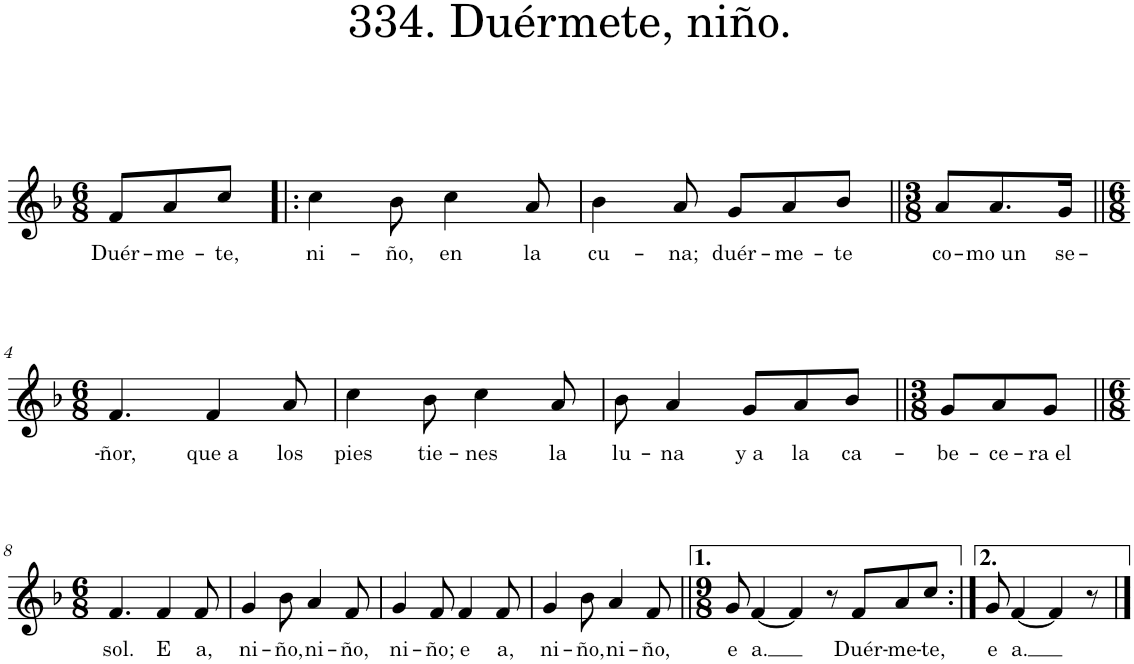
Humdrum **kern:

**kern	**text
*part1	*part1
*staff1	*staff1
*I"Piano	*
*I'Pno.	*
*clefG2	*
*k[b-]	*
*M6/8	*
=	=
!	!LO:LY:b
8f/L	Duér-
!	!LO:LY:b
8a/	-me-
!	!LO:LY:b
8cc/J	-te,
=1!|:	=1!|:
!	!LO:LY:b
4cc\	ni-
!	!LO:LY:b
8b-\	-ño,
!	!LO:LY:b
4cc\	en
!	!LO:LY:b
8a/	la
=2	=2
!	!LO:LY:b
4b-\	cu-
!	!LO:LY:b
8a/	-na;
!	!LO:LY:b
8g/L	duér-
!	!LO:LY:b
8a/	-me-
!	!LO:LY:b
8b-/J	-te
=3||	=3||
*M3/8	*
!	!LO:LY:b
8a/L	co-
!	!LO:LY:b
8.a/	-mo un
!	!LO:LY:b
16g/Jk	se-
!!LO:LB:g=z
=4||	=4||
*M6/8	*
!	!LO:LY:b
4.f/	-ñor,
!	!LO:LY:b
4f/	que a
!	!LO:LY:b
8a/	los
=5	=5
!	!LO:LY:b
4cc\	pies
!	!LO:LY:b
8b-\	tie-
!	!LO:LY:b
4cc\	-nes
!	!LO:LY:b
8a/	la
=6	=6
!	!LO:LY:b
8b-\	lu-
!	!LO:LY:b
4a/	-na
!	!LO:LY:b
8g/L	y a
!	!LO:LY:b
8a/	la
!	!LO:LY:b
8b-/J	ca-
=7||	=7||
*M3/8	*
!	!LO:LY:b
8g/L	-be-
!	!LO:LY:b
8a/	-ce-
!	!LO:LY:b
8g/J	-ra el
!!LO:LB:g=z
=8||	=8||
*M6/8	*
!	!LO:LY:b
4.f/	sol.
!	!LO:LY:b
4f/	E
!	!LO:LY:b
8f/	a,
=9	=9
!	!LO:LY:b
4g/	ni-
!	!LO:LY:b
8b-\	-ño,
!	!LO:LY:b
4a/	ni-
!	!LO:LY:b
8f/	-ño,
=10	=10
!	!LO:LY:b
4g/	ni-
!	!LO:LY:b
8f/	-ño;
!	!LO:LY:b
4f/	e
!	!LO:LY:b
8f/	a,
=11	=11
!	!LO:LY:b
4g/	ni-
!	!LO:LY:b
8b-\	-ño,
!	!LO:LY:b
4a/	ni-
!	!LO:LY:b
8f/	-ño,
=12||	=12||
*M9/8	*
!	!LO:LY:b
8g/	e
!	!LO:LY:b
[4f/	a.
4f/]	.
8r	.
!	!LO:LY:b
8f/L	Duér-
!	!LO:LY:b
8a/	-me-
!	!LO:LY:b
8cc/J	-te,
=13:|!	=13:|!
!	!LO:LY:b
8g/	e
!	!LO:LY:b
[4f/	a.
4f/]	.
8r	.
==	==
*-	*-
